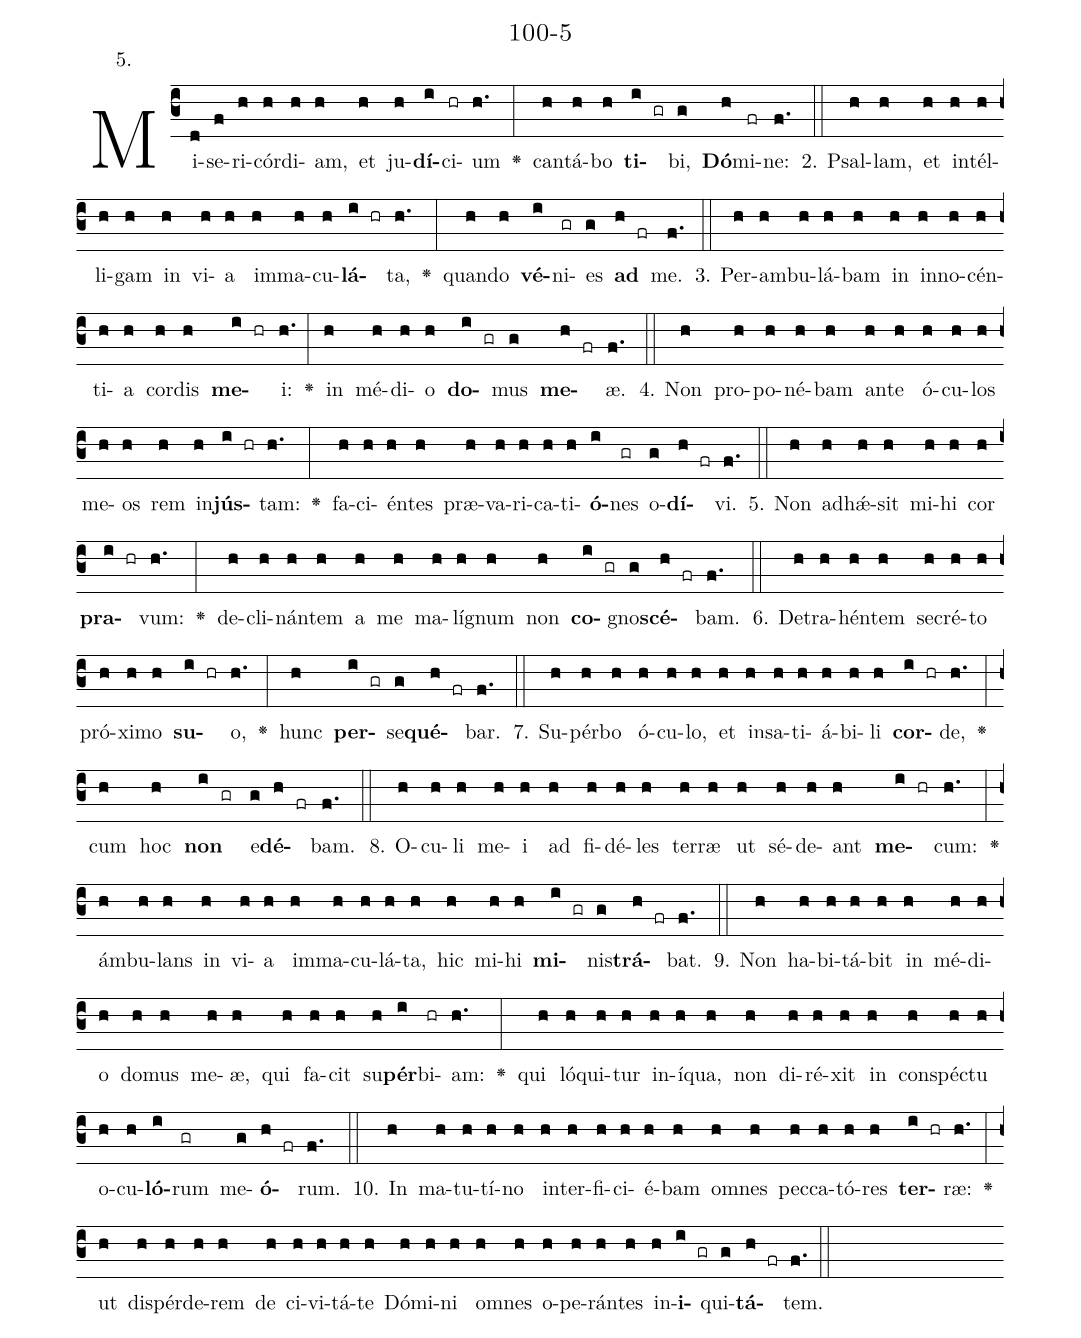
name: 100-5;
annotation: 5.;
%%
(c3)Mi(d)se(f)ri(h)cór(h)di(h)am,(h) et(h) ju(h)<b>dí</b>(i)ci(hr)um(h.) <v>\greheightstar</v>(:) can(h)tá(h)bo(h) <b>ti</b>(i gr)bi,(g) <b>Dó</b>(h)mi(fr)ne:(f.) (::)
2. Psal(h)lam,(h) et(h) in(h)tél(h)li(h)gam(h) in(h) vi(h)a(h) im(h)ma(h)cu(h)<b>lá</b>(i hr)ta,(h.) <v>\greheightstar</v>(:) quan(h)do(h) <b>vé</b>(i)ni(gr)es(g) <b>ad</b>(h fr) me.(f.) (::)
3. Per(h)am(h)bu(h)lá(h)bam(h) in(h) in(h)no(h)cén(h)ti(h)a(h) cor(h)dis(h) <b>me</b>(i hr)i:(h.) <v>\greheightstar</v>(:) in(h) mé(h)di(h)o(h) <b>do</b>(i gr)mus(g) <b>me</b>(h fr)æ.(f.) (::)
4. Non(h) pro(h)po(h)né(h)bam(h) an(h)te(h) ó(h)cu(h)los(h) me(h)os(h) rem(h) in(h)<b>jús</b>(i hr)tam:(h.) <v>\greheightstar</v>(:) fa(h)ci(h)én(h)tes(h) præ(h)va(h)ri(h)ca(h)ti(h)<b>ó</b>(i)nes(gr) o(g)<b>dí</b>(h fr)vi.(f.) (::)
5. Non(h) ad(h)hǽ(h)sit(h) mi(h)hi(h) cor(h) <b>pra</b>(i hr)vum:(h.) <v>\greheightstar</v>(:) de(h)cli(h)nán(h)tem(h) a(h) me(h) ma(h)lí(h)gnum(h) non(h) <b>co</b>(i gr)gno(g)<b>scé</b>(h fr)bam.(f.) (::)
6. De(h)tra(h)hén(h)tem(h) se(h)cré(h)to(h) pró(h)xi(h)mo(h) <b>su</b>(i hr)o,(h.) <v>\greheightstar</v>(:) hunc(h) <b>per</b>(i gr)se(g)<b>qué</b>(h fr)bar.(f.) (::)
7. Su(h)pér(h)bo(h) ó(h)cu(h)lo,(h) et(h) in(h)sa(h)ti(h)á(h)bi(h)li(h) <b>cor</b>(i hr)de,(h.) <v>\greheightstar</v>(:) cum(h) hoc(h) <b>non</b>(i gr) e(g)<b>dé</b>(h fr)bam.(f.) (::)
8. O(h)cu(h)li(h) me(h)i(h) ad(h) fi(h)dé(h)les(h) ter(h)ræ(h) ut(h) sé(h)de(h)ant(h) <b>me</b>(i hr)cum:(h.) <v>\greheightstar</v>(:) ám(h)bu(h)lans(h) in(h) vi(h)a(h) im(h)ma(h)cu(h)lá(h)ta,(h) hic(h) mi(h)hi(h) <b>mi</b>(i gr)nis(g)<b>trá</b>(h fr)bat.(f.) (::)
9. Non(h) ha(h)bi(h)tá(h)bit(h) in(h) mé(h)di(h)o(h) do(h)mus(h) me(h)æ,(h) qui(h) fa(h)cit(h) su(h)<b>pér</b>(i)bi(hr)am:(h.) <v>\greheightstar</v>(:) qui(h) ló(h)qui(h)tur(h) in(h)í(h)qua,(h) non(h) di(h)ré(h)xit(h) in(h) con(h)spéc(h)tu(h) o(h)cu(h)<b>ló</b>(i)rum(gr) me(g)<b>ó</b>(h fr)rum.(f.) (::)
10. In(h) ma(h)tu(h)tí(h)no(h) in(h)ter(h)fi(h)ci(h)é(h)bam(h) om(h)nes(h) pec(h)ca(h)tó(h)res(h) <b>ter</b>(i hr)ræ:(h.) <v>\greheightstar</v>(:) ut(h) dis(h)pér(h)de(h)rem(h) de(h) ci(h)vi(h)tá(h)te(h) Dó(h)mi(h)ni(h) om(h)nes(h) o(h)pe(h)rán(h)tes(h) in(h)<b>i</b>(i gr)qui(g)<b>tá</b>(h fr)tem.(f.) (::)
